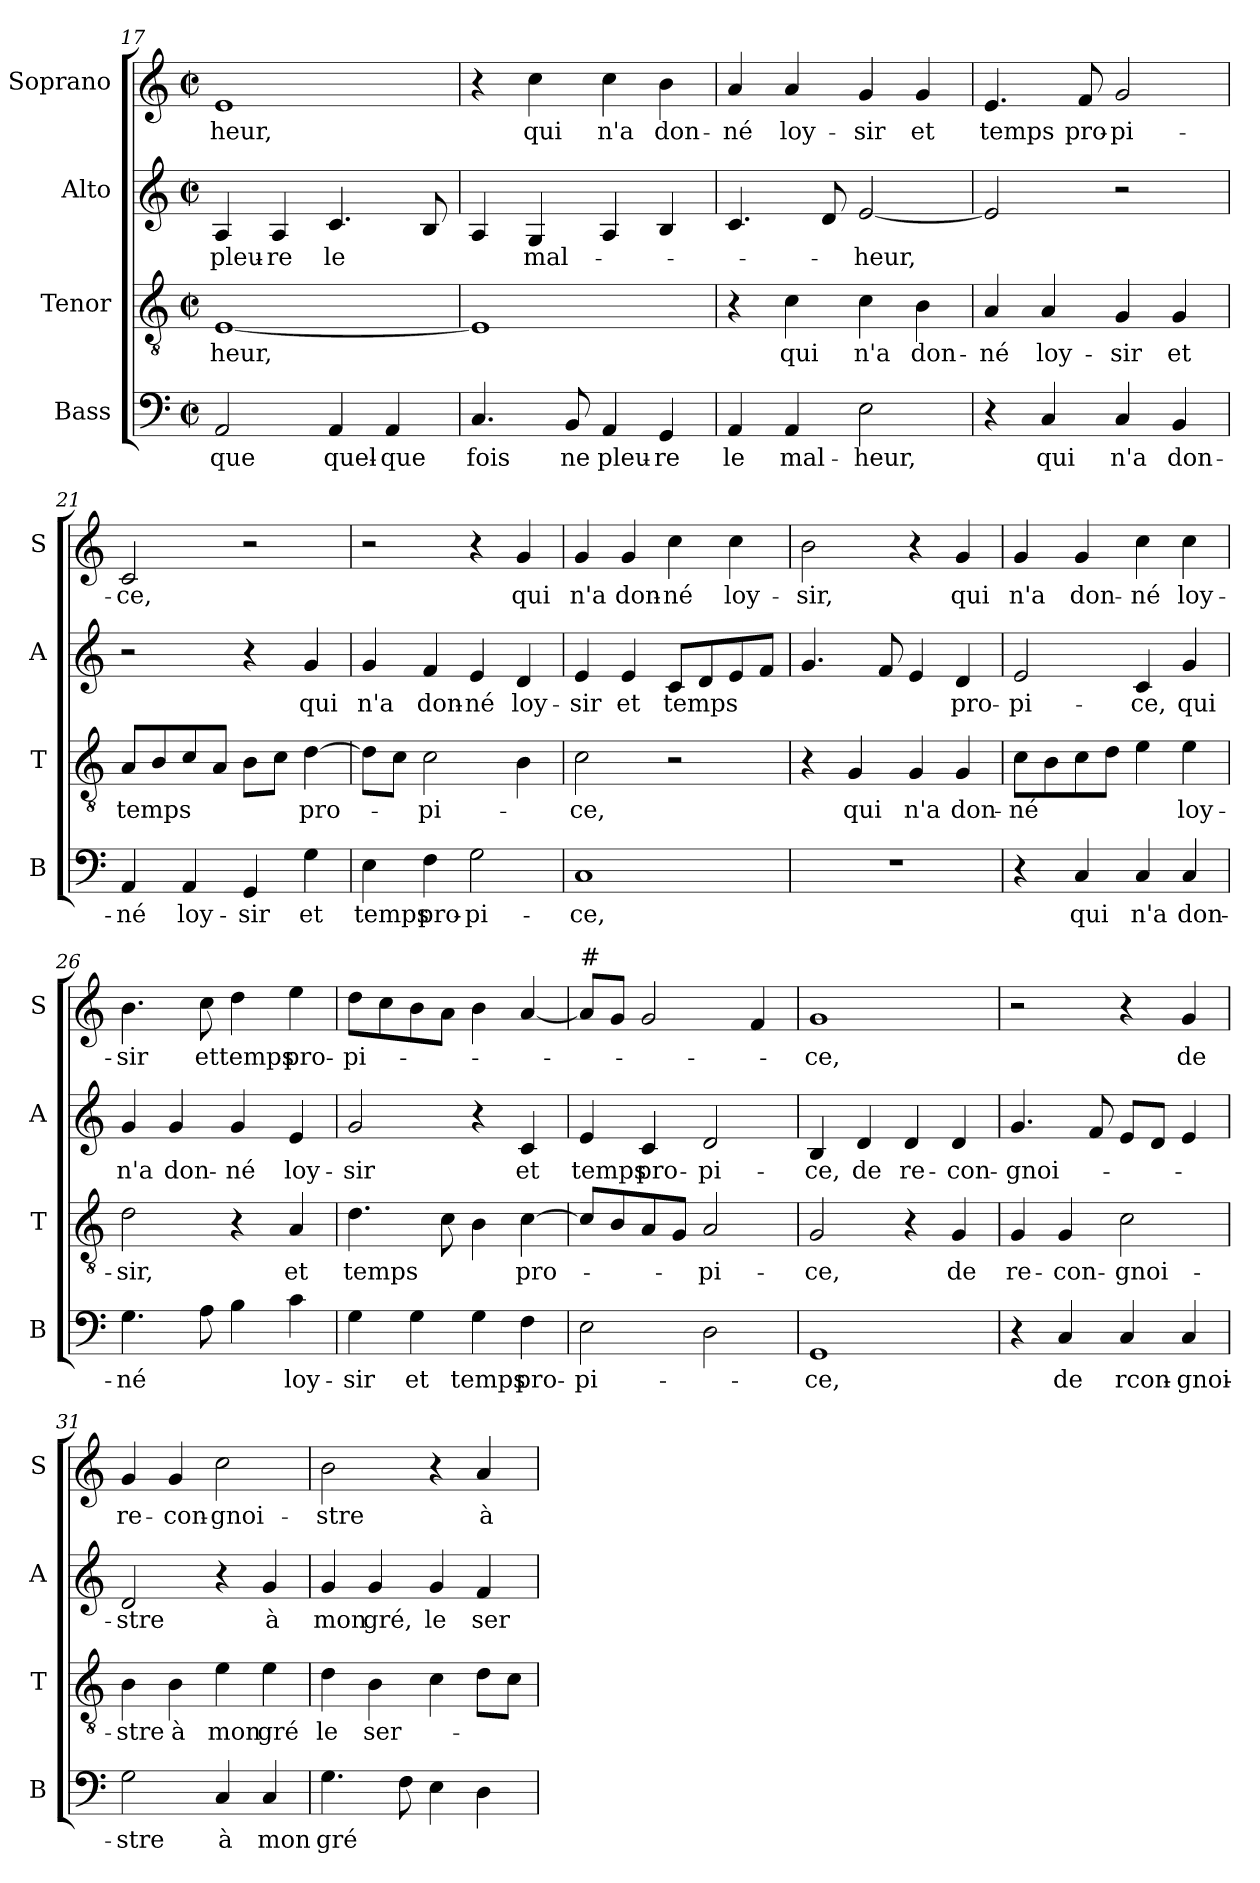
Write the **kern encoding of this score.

**kern	**text	**kern	**text	**kern	**text	**kern	**text
*part4	*part4	*part3	*part3	*part2	*part2	*part1	*part1
*staff4	*staff4	*staff3	*staff3	*staff2	*staff2	*staff1	*staff1
*I"Bass	*	*I"Tenor	*	*I"Alto	*	*I"Soprano	*
*I'B	*	*I'T	*	*I'A	*	*I'S	*
*clefF4	*	*clefGv2	*	*clefG2	*	*clefG2	*
*k[]	*	*k[]	*	*k[]	*	*k[]	*
*C:	*	*C:	*	*C:	*	*C:	*
*M2/2	*	*M2/2	*	*M2/2	*	*M2/2	*
*met(c|)	*	*met(c|)	*	*met(c|)	*	*met(c|)	*
=17	=17	=17	=17	=17	=17	=17	=17
!	!LO:LY:b	!	!LO:LY:b	!	!LO:LY:b	!	!LO:LY:b
2AA/	que	[1E	-heur,	4A/	pleu-	1e	-heur,
!	!	!	!	!	!LO:LY:b	!	!
.	.	.	.	4A/	-re	.	.
!	!LO:LY:b	!	!	!	!LO:LY:b	!	!
4AA/	quel-	.	.	4.c/	le	.	.
!	!LO:LY:b	!	!	!	!	!	!
4AA/	-que	.	.	.	.	.	.
.	.	.	.	8B/	.	.	.
!!LO:PB:g=z
=18	=18	=18	=18	=18	=18	=18	=18
!	!LO:LY:b	!	!	!	!	!	!
4.C/	fois	1E]	.	4A/	.	4r	.
!	!	!	!	!	!LO:LY:b	!	!LO:LY:b
.	.	.	.	4G/	mal-	4cc\	qui
!	!LO:LY:b	!	!	!	!	!	!
8BB/	ne	.	.	.	.	.	.
!	!LO:LY:b	!	!	!	!	!	!LO:LY:b
4AA/	pleu-	.	.	4A/	.	4cc\	n'a
!	!LO:LY:b	!	!	!	!	!	!LO:LY:b
4GG/	-re	.	.	4B/	.	4b\	don-
=19	=19	=19	=19	=19	=19	=19	=19
!	!LO:LY:b	!	!	!	!	!	!LO:LY:b
4AA/	le	4r	.	4.c/	.	4a/	-né
!	!LO:LY:b	!	!LO:LY:b	!	!	!	!LO:LY:b
4AA/	mal-	4c\	qui	.	.	4a/	loy-
.	.	.	.	8d/	.	.	.
!	!LO:LY:b	!	!LO:LY:b	!	!LO:LY:b	!	!LO:LY:b
2E\	-heur,	4c\	n'a	[2e/	-heur,	4g/	-sir
!	!	!	!LO:LY:b	!	!	!	!LO:LY:b
.	.	4B\	don-	.	.	4g/	et
=20	=20	=20	=20	=20	=20	=20	=20
!	!	!	!LO:LY:b	!	!	!	!LO:LY:b
4r	.	4A/	-né	2e/]	.	4.e/	temps
!	!LO:LY:b	!	!LO:LY:b	!	!	!	!
4C/	qui	4A/	loy-	.	.	.	.
!	!	!	!	!	!	!	!LO:LY:b
.	.	.	.	.	.	8f/	pro-
!	!LO:LY:b	!	!LO:LY:b	!	!	!	!LO:LY:b
4C/	n'a	4G/	-sir	2r	.	2g/	-pi-
!	!LO:LY:b	!	!LO:LY:b	!	!	!	!
4BB/	don-	4G/	et	.	.	.	.
=21	=21	=21	=21	=21	=21	=21	=21
!	!LO:LY:b	!	!LO:LY:b	!	!	!	!LO:LY:b
4AA/	-né	8A/L	temps	2r	.	2c/	-ce,
.	.	8B/	.	.	.	.	.
!	!LO:LY:b	!	!	!	!	!	!
4AA/	loy-	8c/	.	.	.	.	.
.	.	8A/J	.	.	.	.	.
!	!LO:LY:b	!	!	!	!	!	!
4GG/	-sir	8B\L	.	4r	.	2r	.
.	.	8c\J	.	.	.	.	.
!	!LO:LY:b	!	!LO:LY:b	!	!LO:LY:b	!	!
4G\	et	[4d\	pro-	4g/	qui	.	.
=22	=22	=22	=22	=22	=22	=22	=22
!	!LO:LY:b	!	!	!	!LO:LY:b	!	!
4E\	temps	8d\L]	.	4g/	n'a	2r	.
.	.	8c\J	.	.	.	.	.
!	!LO:LY:b	!	!LO:LY:b	!	!LO:LY:b	!	!
4F\	pro-	2c\	-pi-	4f/	don-	.	.
!	!LO:LY:b	!	!	!	!LO:LY:b	!	!
2G\	-pi-	.	.	4e/	-né	4r	.
!	!	!	!	!	!LO:LY:b	!	!LO:LY:b
.	.	4B\	.	4d/	loy-	4g/	qui
=23	=23	=23	=23	=23	=23	=23	=23
!	!LO:LY:b	!	!LO:LY:b	!	!LO:LY:b	!	!LO:LY:b
1C	-ce,	2c\	-ce,	4e/	-sir	4g/	n'a
!	!	!	!	!	!LO:LY:b	!	!LO:LY:b
.	.	.	.	4e/	et	4g/	don-
!	!	!	!	!	!LO:LY:b	!	!LO:LY:b
.	.	2r	.	8c/L	temps	4cc\	-né
.	.	.	.	8d/	.	.	.
!	!	!	!	!	!	!	!LO:LY:b
.	.	.	.	8e/	.	4cc\	loy-
.	.	.	.	8f/J	.	.	.
!!LO:LB:g=z
=24	=24	=24	=24	=24	=24	=24	=24
!	!	!	!	!	!	!	!LO:LY:b
1r	.	4r	.	4.g/	.	2b\	-sir,
!	!	!	!LO:LY:b	!	!	!	!
.	.	4G/	qui	.	.	.	.
.	.	.	.	8f/	.	.	.
!	!	!	!LO:LY:b	!	!	!	!
.	.	4G/	n'a	4e/	.	4r	.
!	!	!	!LO:LY:b	!	!LO:LY:b	!	!LO:LY:b
.	.	4G/	don-	4d/	pro-	4g/	qui
=25	=25	=25	=25	=25	=25	=25	=25
!	!	!	!LO:LY:b	!	!LO:LY:b	!	!LO:LY:b
4r	.	8c\L	-né	2e/	-pi-	4g/	n'a
.	.	8B\	.	.	.	.	.
!	!LO:LY:b	!	!	!	!	!	!LO:LY:b
4C/	qui	8c\	.	.	.	4g/	don-
.	.	8d\J	.	.	.	.	.
!	!LO:LY:b	!	!	!	!LO:LY:b	!	!LO:LY:b
4C/	n'a	4e\	.	4c/	-ce,	4cc\	-né
!	!LO:LY:b	!	!LO:LY:b	!	!LO:LY:b	!	!LO:LY:b
4C/	don-	4e\	loy-	4g/	qui	4cc\	loy-
=26	=26	=26	=26	=26	=26	=26	=26
!	!LO:LY:b	!	!LO:LY:b	!	!LO:LY:b	!	!LO:LY:b
4.G\	-né	2d\	-sir,	4g/	n'a	4.b\	-sir
!	!	!	!	!	!LO:LY:b	!	!
.	.	.	.	4g/	don-	.	.
!	!	!	!	!	!	!	!LO:LY:b
8A\	.	.	.	.	.	8cc\	et
!	!	!	!	!	!LO:LY:b	!	!LO:LY:b
4B\	.	4r	.	4g/	-né	4dd\	temps
!	!LO:LY:b	!	!LO:LY:b	!	!LO:LY:b	!	!LO:LY:b
4c\	loy-	4A/	et	4e/	loy-	4ee\	pro-
=27	=27	=27	=27	=27	=27	=27	=27
!	!LO:LY:b	!	!LO:LY:b	!	!LO:LY:b	!	!LO:LY:b
4G\	-sir	4.d\	temps	2g/	-sir	8dd\L	-pi-
.	.	.	.	.	.	8cc\	.
!	!LO:LY:b	!	!	!	!	!	!
4G\	et	.	.	.	.	8b\	.
.	.	8c\	.	.	.	8a\J	.
!	!LO:LY:b	!	!	!	!	!	!
4G\	temps	4B\	.	4r	.	4b\	.
!	!LO:LY:b	!	!LO:LY:b	!	!LO:LY:b	!	!
4F\	pro-	[4c\	pro-	4c/	et	[4a/	.
=28	=28	=28	=28	=28	=28	=28	=28
!	!	!	!	!	!	!LO:TX:a:t=#	!
!	!LO:LY:b	!	!	!	!LO:LY:b	!	!
2E\	-pi-	8c/L]	.	4e/	temps	8a/L]	.
.	.	8B/	.	.	.	8g/J	.
!	!	!	!	!	!LO:LY:b	!	!
.	.	8A/	.	4c/	pro-	2g/	.
.	.	8G/J	.	.	.	.	.
!	!	!	!LO:LY:b	!	!LO:LY:b	!	!
2D\	.	2A/	-pi-	2d/	-pi-	.	.
.	.	.	.	.	.	4f/	.
=29	=29	=29	=29	=29	=29	=29	=29
!	!LO:LY:b	!	!LO:LY:b	!	!LO:LY:b	!	!LO:LY:b
1GG	-ce,	2G/	-ce,	4B/	-ce,	1g	-ce,
!	!	!	!	!	!LO:LY:b	!	!
.	.	.	.	4d/	de	.	.
!	!	!	!	!	!LO:LY:b	!	!
.	.	4r	.	4d/	re-	.	.
!	!	!	!LO:LY:b	!	!LO:LY:b	!	!
.	.	4G/	de	4d/	-con-	.	.
!!LO:LB:g=z
=30	=30	=30	=30	=30	=30	=30	=30
!	!	!	!LO:LY:b	!	!LO:LY:b	!	!
4r	.	4G/	re-	4.g/	-gnoi-	2r	.
!	!LO:LY:b	!	!LO:LY:b	!	!	!	!
4C/	de	4G/	-con-	.	.	.	.
.	.	.	.	8f/	.	.	.
!	!LO:LY:b	!	!LO:LY:b	!	!	!	!
4C/	rcon-	2c\	-gnoi-	8e/L	.	4r	.
.	.	.	.	8d/J	.	.	.
!	!LO:LY:b	!	!	!	!	!	!LO:LY:b
4C/	-gnoi-	.	.	4e/	.	4g/	de
=31	=31	=31	=31	=31	=31	=31	=31
!	!LO:LY:b	!	!LO:LY:b	!	!LO:LY:b	!	!LO:LY:b
2G\	-stre	4B\	-stre	2d/	-stre	4g/	re-
!	!	!	!LO:LY:b	!	!	!	!LO:LY:b
.	.	4B\	à	.	.	4g/	-con-
!	!LO:LY:b	!	!LO:LY:b	!	!	!	!LO:LY:b
4C/	à	4e\	mon	4r	.	2cc\	-gnoi-
!	!LO:LY:b	!	!LO:LY:b	!	!LO:LY:b	!	!
4C/	mon	4e\	gré	4g/	à	.	.
=32	=32	=32	=32	=32	=32	=32	=32
!	!LO:LY:b	!	!LO:LY:b	!	!LO:LY:b	!	!LO:LY:b
4.G\	gré	4d\	le	4g/	mon	2b\	-stre
!	!	!	!LO:LY:b	!	!LO:LY:b	!	!
.	.	4B\	ser-	4g/	gré,	.	.
8F\	.	.	.	.	.	.	.
!	!	!	!	!	!LO:LY:b	!	!
4E\	.	4c\	.	4g/	le	4r	.
!	!	!	!	!	!LO:LY:b	!	!LO:LY:b
4D\	.	8d\L	.	4f/	ser-	4a/	à
.	.	8c\J	.	.	.	.	.
=	=	=	=	=	=	=	=
*-	*-	*-	*-	*-	*-	*-	*-
